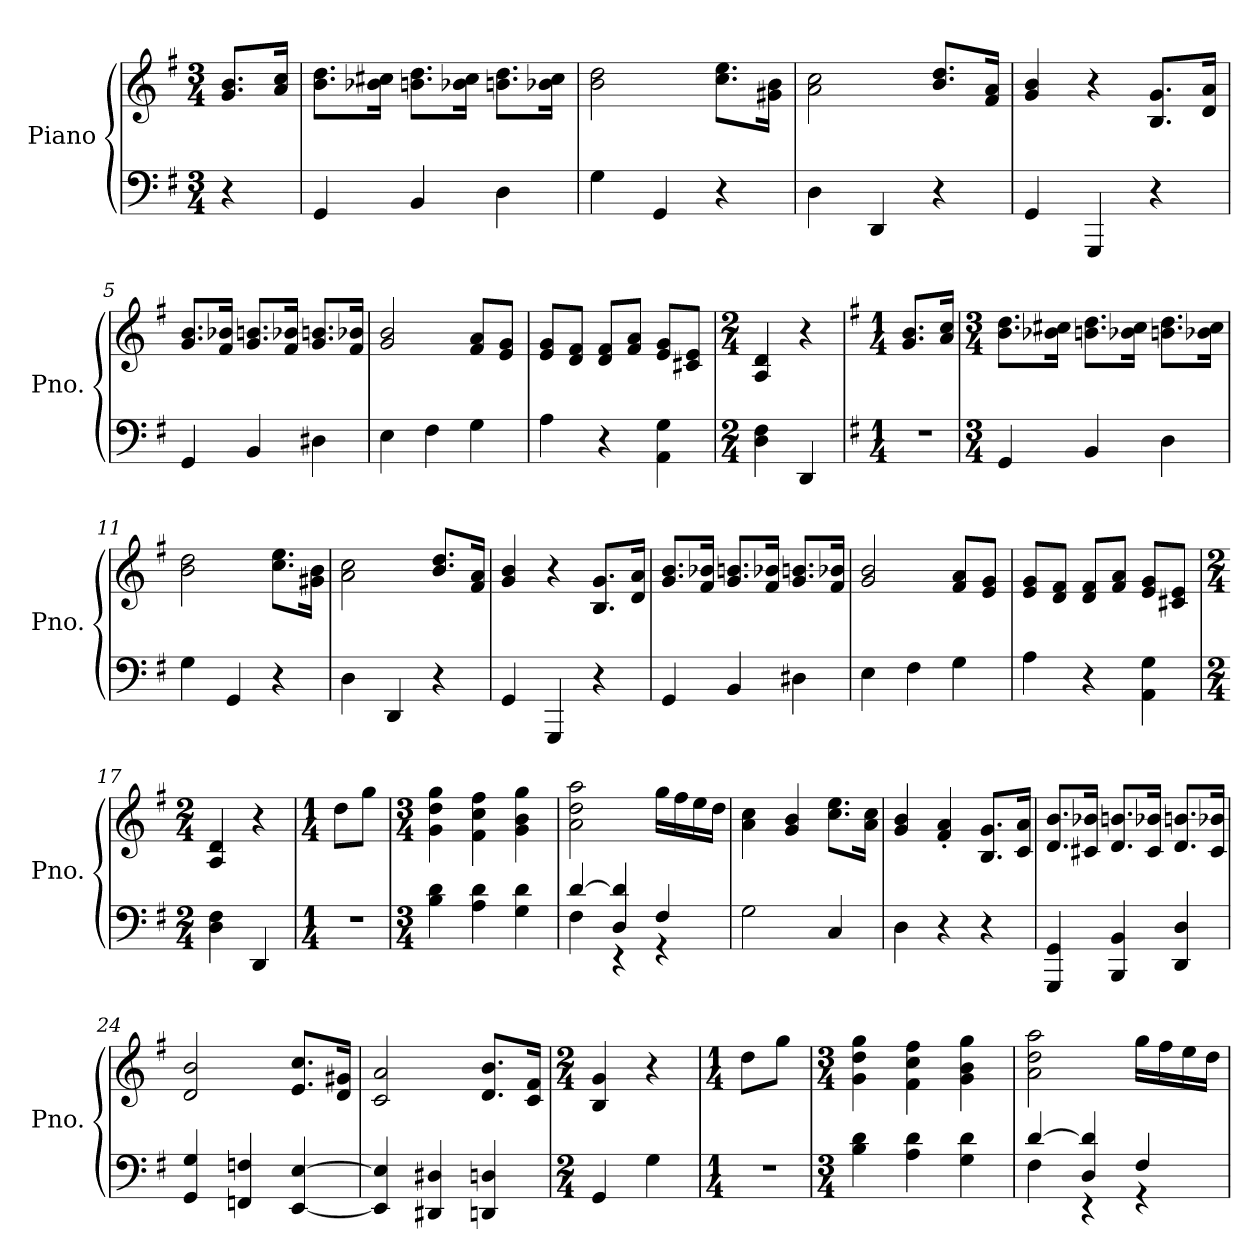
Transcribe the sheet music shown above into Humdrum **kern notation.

**kern	**kern
*part1	*part1
*staff2	*staff1
*I"Piano	*
*I'Pno.	*
*clefF4	*clefG2
*k[f#]	*k[f#]
*M3/4	*M3/4
*MM112	*MM112
=	=
4r	8.g/ 8.b/L
.	16a/ 16cc/Jk
=1	=1
4GG/	8.b\ 8.dd\L
.	16b-X\ 16cc#X\Jk
4BB/	8.bn\ 8.dd\L
.	16b-X\ 16cc#\Jk
4D\	8.bn\ 8.dd\L
.	16b-X\ 16cc#\Jk
=2	=2
4G\	2b\ 2dd\
4GG/	.
4r	8.cc\ 8.ee\L
.	16g#X\ 16b\Jk
=3	=3
4D\	2a\ 2cc\
4DD/	.
4r	8.b/ 8.dd/L
.	16f#/ 16a/Jk
=4	=4
4GG/	4g/ 4b/
4GGG/	4r
4r	8.B/ 8.g/L
.	16d/ 16a/Jk
!!LO:LB:g=z
=5	=5
4GG/	8.g/ 8.b/L
.	16f#/ 16b-X/Jk
4BB/	8.g/ 8.bn/L
.	16f#/ 16b-X/Jk
4D#X\	8.g/ 8.bn/L
.	16f#/ 16b-X/Jk
=6	=6
4E\	2g/ 2b/
4F#\	.
4G\	8f#/ 8a/L
.	8e/ 8g/J
=7	=7
4A\	8e/ 8g/L
.	8d/ 8f#/J
4r	8d/ 8f#/L
.	8f#/ 8a/J
4AA\ 4G\	8e/ 8g/L
.	8c#X/ 8e/J
=8	=8
*M2/4	*M2/4
4D\ 4F#\	4A/ 4d/
4DD/	4r
=9	=9
*k[f#]	*k[f#]
*M1/4	*M1/4
4r	8.g/ 8.b/L
.	16a/ 16cc/Jk
!!LO:LB:g=z
=10	=10
*M3/4	*M3/4
4GG/	8.b\ 8.dd\L
.	16b-X\ 16cc#X\Jk
4BB/	8.bn\ 8.dd\L
.	16b-X\ 16cc#\Jk
4D\	8.bn\ 8.dd\L
.	16b-X\ 16cc#\Jk
=11	=11
4G\	2b\ 2dd\
4GG/	.
4r	8.cc\ 8.ee\L
.	16g#X\ 16b\Jk
=12	=12
4D\	2a\ 2cc\
4DD/	.
4r	8.b/ 8.dd/L
.	16f#/ 16a/Jk
=13	=13
4GG/	4g/ 4b/
4GGG/	4r
4r	8.B/ 8.g/L
.	16d/ 16a/Jk
=14	=14
4GG/	8.g/ 8.b/L
.	16f#/ 16b-X/Jk
4BB/	8.g/ 8.bn/L
.	16f#/ 16b-X/Jk
4D#X\	8.g/ 8.bn/L
.	16f#/ 16b-X/Jk
!!LO:LB:g=z
=15	=15
4E\	2g/ 2b/
4F#\	.
4G\	8f#/ 8a/L
.	8e/ 8g/J
=16	=16
4A\	8e/ 8g/L
.	8d/ 8f#/J
4r	8d/ 8f#/L
.	8f#/ 8a/J
4AA\ 4G\	8e/ 8g/L
.	8c#X/ 8e/J
=17	=17
*M2/4	*M2/4
4D\ 4F#\	4A/ 4d/
4DD/	4r
=18	=18
*M1/4	*M1/4
4r	8dd\L
.	8gg\J
=19	=19
*M3/4	*M3/4
4B\ 4d\	4g\ 4dd\ 4gg\
4A\ 4d\	4f#\ 4cc\ 4ff#\
4G\ 4d\	4g\ 4b\ 4gg\
=20	=20
*^	*
[4d/	4F#\	2a\ 2dd\ 2aa\
4D/ 4d/]	4r	.
4F#/	4r	16gg\LL
.	.	16ff#\
.	.	16ee\
.	.	16dd\JJ
*v	*v	*
=21	=21
2G\	4a\ 4cc\
.	4g/ 4b/
4C/	8.cc\ 8.ee\L
.	16a\ 16cc\Jk
!!LO:LB:g=z
=22	=22
4D\	4g/ 4b/
4r	4f#/' 4a/'
4r	8.B/ 8.g/L
.	16c/ 16a/Jk
=23	=23
4GGG/ 4GG/	8.d/ 8.b/L
.	16c#X/ 16b-X/Jk
4BBB/ 4BB/	8.d/ 8.bn/L
.	16c#/ 16b-X/Jk
4DD/ 4D/	8.d/ 8.bn/L
.	16c#/ 16b-X/Jk
=24	=24
4GG/ 4G/	2d/ 2b/
4FFn/ 4Fn/	.
[4EE/ [4E/	8.e/ 8.cc/L
.	16d/ 16g#X/Jk
=25	=25
4EE/] 4E/]	2c/ 2a/
4DD#X/ 4D#X/	.
4DDn/ 4Dn/	8.d/ 8.b/L
.	16c/ 16f#/Jk
=26	=26
*M2/4	*M2/4
4GG/	4B/ 4g/
4G\	4r
=27	=27
*M1/4	*M1/4
4r	8dd\L
.	8gg\J
!!LO:LB:g=z
=28	=28
*M3/4	*M3/4
4B\ 4d\	4g\ 4dd\ 4gg\
4A\ 4d\	4f#\ 4cc\ 4ff#\
4G\ 4d\	4g\ 4b\ 4gg\
=29	=29
*^	*
[4d/	4F#\	2a\ 2dd\ 2aa\
4D/ 4d/]	4r	.
4F#/	4r	16gg\LL
.	.	16ff#\
.	.	16ee\
.	.	16dd\JJ
*v	*v	*
=	=
*-	*-
